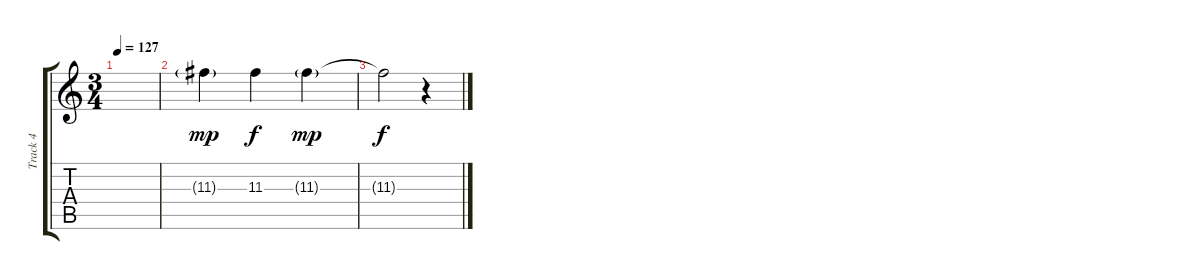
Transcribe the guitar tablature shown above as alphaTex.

\track ("Track 4" "Track 4") {instrument electricguitarjazz}
\staff {score tabs}
\tuning (E4 B3 G3 D3 A2 E2) {hide}
\ts (3 4)
\tempo 127
\clef g2
\ks c
|
11.3{g}.4{dy mp} 11.3.4{dy f} 11.3{g}.4{dy mp} |
11.3{t}.2{dy f} r.4
